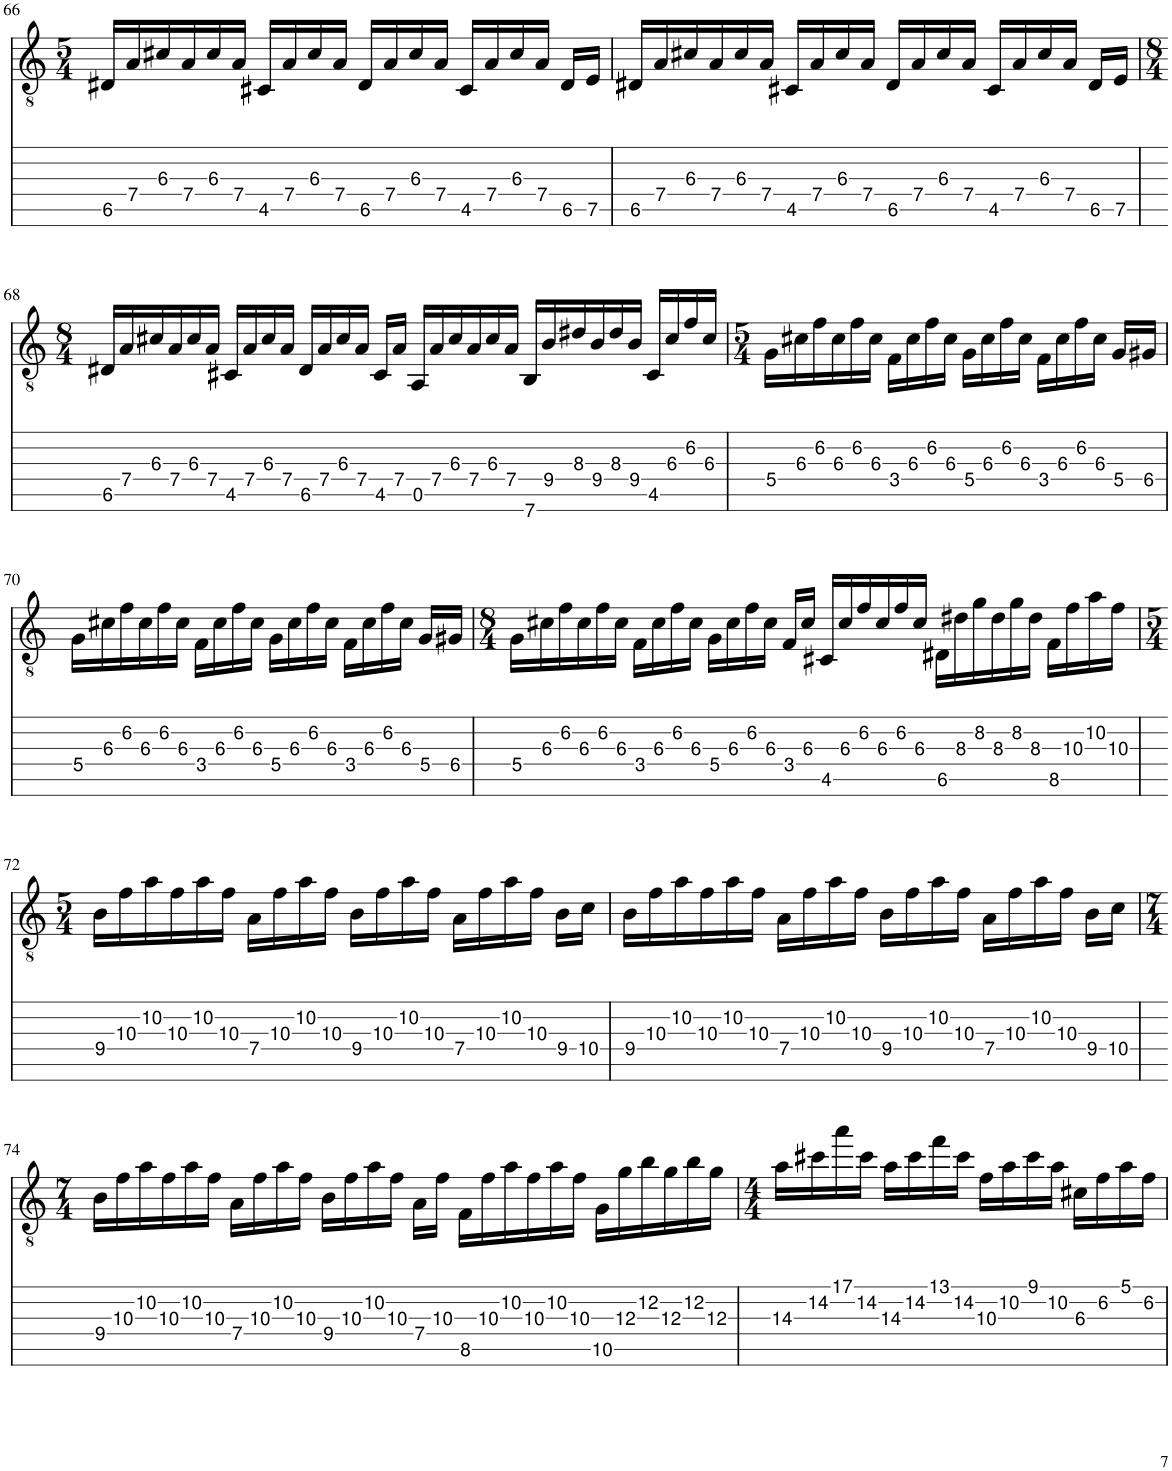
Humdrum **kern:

**kern	**kern
*part1	*part1
*staff2	*staff1
*I"Electric Guitar	*
*I'El. Guit.	*
!!LO:PB:g=z
*	*clefGv2
*k[]	*k[]
*M5/4	*M5/4
=66	=66
16D#LL	16D#X/LL
16A	16A/
16c#	16c#X/
16AJ	16A/
16c#L	16c#/
16A	16A/JJ
16C#	16C#X/LL
16AJJ	16A/
16c#LL	16c#/
16A	16A/JJ
16D#	16D#/LL
16AJ	16A/
16c#L	16c#/
16A	16A/JJ
16C#	16C#/LL
16AJ	16A/
16c#L	16c#/
16A	16A/JJ
16D#	16D#/LL
16EJJ	16E/JJ
=67	=67
16D#XLL	16D#X/LL
16A	16A/
16c#X	16c#X/
16AJ	16A/
16c#L	16c#/
16A	16A/JJ
16C#X	16C#X/LL
16AJJ	16A/
16c#LL	16c#/
16A	16A/JJ
16D#	16D#/LL
16AJ	16A/
16c#L	16c#/
16A	16A/JJ
16C#	16C#/LL
16AJ	16A/
16c#L	16c#/
16A	16A/JJ
16D#	16D#/LL
16EnJJ	16E/JJ
!!LO:LB:g=z
=68	=68
*M8/4	*M8/4
16D#LL	16D#X/LL
16A	16A/
16c#	16c#X/
16A	16A/
16c#	16c#/
16A	16A/JJ
16C#	16C#X/LL
16A	16A/
16c#	16c#/
16A	16A/JJ
16D#	16D#/LL
16A	16A/
16c#	16c#/
16A	16A/JJ
16C#	16C#/LL
16A	16A/JJ
16AA	16AA/LL
16A	16A/
16c#	16c#/
16A	16A/
16c#	16c#/
16A	16A/JJ
16BB	16BB/LL
16B	16B/
16d#	16d#X/
16B	16B/
16d#	16d#/
16B	16B/JJ
16C#	16C#/LL
16c#	16c#/
16f	16f/
16c#JJ	16c#/JJ
=69	=69
*M5/4	*M5/4
16GLL	16G\LL
16c#	16c#X\
16f	16f\
16c#J	16c#\
16fL	16f\
16c#	16c#\JJ
16F	16F\LL
16c#JJ	16c#\
16fLL	16f\
16c#	16c#\JJ
16G	16G\LL
16c#J	16c#\
16fL	16f\
16c#	16c#\JJ
16F	16F\LL
16c#J	16c#\
16fL	16f\
16c#	16c#\JJ
16G	16G/LL
16G#JJ	16G#X/JJ
!!LO:LB:g=z
=70	=70
16GLL	16G\LL
16c#	16c#X\
16f	16f\
16c#J	16c#\
16fL	16f\
16c#	16c#\JJ
16F	16F\LL
16c#JJ	16c#\
16fLL	16f\
16c#	16c#\JJ
16G	16G\LL
16c#J	16c#\
16fL	16f\
16c#	16c#\JJ
16F	16F\LL
16c#J	16c#\
16fL	16f\
16c#	16c#\JJ
16G	16G/LL
16G#JJ	16G#X/JJ
=71	=71
*M8/4	*M8/4
16GLL	16G\LL
16c#	16c#X\
16f	16f\
16c#	16c#\
16f	16f\
16c#	16c#\JJ
16F	16F\LL
16c#	16c#\
16f	16f\
16c#	16c#\JJ
16G	16G\LL
16c#	16c#\
16f	16f\
16c#	16c#\JJ
16F	16F/LL
16c#	16c#/JJ
16C#	16C#X/LL
16c#	16c#/
16f	16f/
16c#	16c#/
16f	16f/
16c#	16c#/JJ
16D#	16D#X\LL
16d#	16d#X\
16g	16g\
16d#	16d#\
16g	16g\
16d#	16d#\JJ
16F	16F\LL
16f	16f\
16a	16a\
16fJJ	16f\JJ
!!LO:LB:g=z
=72	=72
*M5/4	*M5/4
16BLL	16B\LL
16f	16f\
16a	16a\
16fJ	16f\
16aL	16a\
16f	16f\JJ
16A	16A\LL
16fJJ	16f\
16aLL	16a\
16f	16f\JJ
16B	16B\LL
16fJ	16f\
16aL	16a\
16f	16f\JJ
16A	16A\LL
16fJ	16f\
16aL	16a\
16f	16f\JJ
16B	16B\LL
16cJJ	16c\JJ
=73	=73
16BLL	16B\LL
16f	16f\
16a	16a\
16fJ	16f\
16aL	16a\
16f	16f\JJ
16A	16A\LL
16fJJ	16f\
16aLL	16a\
16f	16f\JJ
16B	16B\LL
16fJ	16f\
16aL	16a\
16f	16f\JJ
16A	16A\LL
16fJ	16f\
16aL	16a\
16f	16f\JJ
16B	16B\LL
16cJJ	16c\JJ
!!LO:LB:g=z
=74	=74
*M7/4	*M7/4
16BLL	16B\LL
16f	16f\
16a	16a\
16f	16f\
16a	16a\
16f	16f\JJ
16A	16A\LL
16fJJ	16f\
16aLL	16a\
16f	16f\JJ
16B	16B\LL
16f	16f\
16a	16a\
16f	16f\JJ
16A	16A\LL
16fJJ	16f\JJ
16FLL	16F\LL
16f	16f\
16a	16a\
16f	16f\
16a	16a\
16f	16f\JJ
16G	16G\LL
16g	16g\
16b	16b\
16g	16g\
16b	16b\
16gJJ	16g\JJ
=75	=75
*M4/4	*M4/4
16aLL	16a\LL
16cc#J	16cc#X\
16aaL	16aa\
16cc#JJ	16cc#\JJ
16aLL	16a\LL
16cc#J	16cc#\
16ffL	16ff\
16cc#JJ	16cc#\JJ
16fLL	16f\LL
16aJ	16a\
16cc#L	16cc#\
16aJJ	16a\JJ
16c#LL	16c#X\LL
16fJ	16f\
16aL	16a\
16fJJ	16f\JJ
=	=
*-	*-
